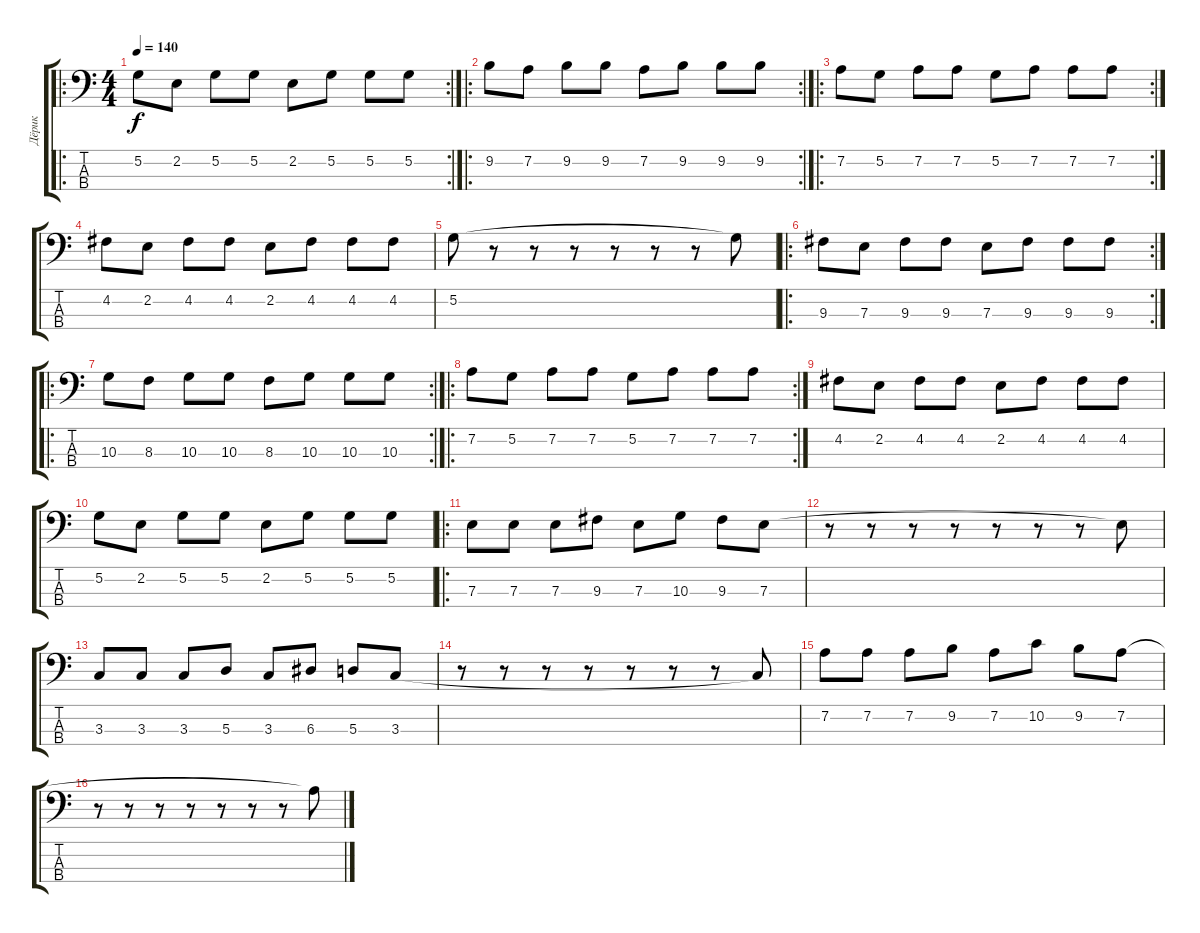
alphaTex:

\track ("Дёрик" "Дёрик") {instrument electricbassfinger}
\staff {score tabs}
\tuning (G2 D2 A1 E1) {hide}
\ro
\rc 2
\ts (4 4)
\tempo 140
\clef f4
\ks c
5.2.8{dy f} 2.2.8 5.2.8 5.2.8 2.2.8 5.2.8 5.2.8 5.2.8 |
\ro
\rc 2
9.2.8 7.2.8 9.2.8 9.2.8 7.2.8 9.2.8 9.2.8 9.2.8 |
\ro
\rc 2
7.2.8 5.2.8 7.2.8 7.2.8 5.2.8 7.2.8 7.2.8 7.2.8 |
4.2.8 2.2.8 4.2.8 4.2.8 2.2.8 4.2.8 4.2.8 4.2.8 |
5.2.8 r.8 r.8 r.8 r.8 r.8 r.8 5.2{t}.8 |
\ro
\rc 2
9.3.8 7.3.8 9.3.8 9.3.8 7.3.8 9.3.8 9.3.8 9.3.8 |
\ro
\rc 2
10.3.8 8.3.8 10.3.8 10.3.8 8.3.8 10.3.8 10.3.8 10.3.8 |
\ro
\rc 2
7.2.8 5.2.8 7.2.8 7.2.8 5.2.8 7.2.8 7.2.8 7.2.8 |
4.2.8 2.2.8 4.2.8 4.2.8 2.2.8 4.2.8 4.2.8 4.2.8 |
5.2.8 2.2.8 5.2.8 5.2.8 2.2.8 5.2.8 5.2.8 5.2.8 |
\ro
7.3.8 7.3.8 7.3.8 9.3.8 7.3.8 10.3.8 9.3.8 7.3.8 |
r.8 r.8 r.8 r.8 r.8 r.8 r.8 7.3{t}.8 |
3.3.8 3.3.8 3.3.8 5.3.8 3.3.8 6.3.8 5.3.8 3.3.8 |
r.8 r.8 r.8 r.8 r.8 r.8 r.8 3.3{t}.8 |
7.2.8 7.2.8 7.2.8 9.2.8 7.2.8 10.2.8 9.2.8 7.2.8 |
r.8 r.8 r.8 r.8 r.8 r.8 r.8 7.2{t}.8
